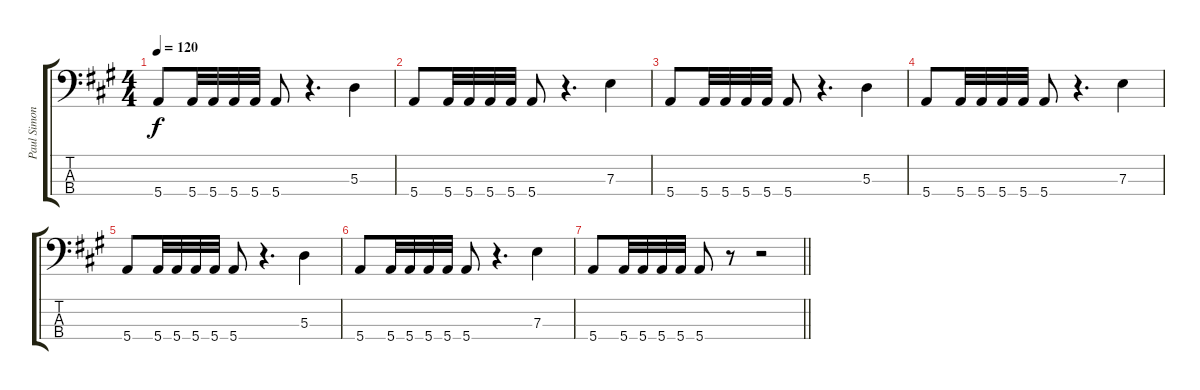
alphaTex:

\track ("Paul Simonon (bass guitar)" "Paul Simon") {instrument electricbassfinger}
\staff {score tabs}
\tuning (G2 D2 A1 E1) {hide}
\ts (4 4)
\tempo 120
\clef f4
\ks a
5.4.8{dy f} 5.4.32 5.4.32 5.4.32 5.4.32 5.4.8 r.4{d} 5.3.4 |
5.4.8 5.4.32 5.4.32 5.4.32 5.4.32 5.4.8 r.4{d} 7.3.4 |
5.4.8 5.4.32 5.4.32 5.4.32 5.4.32 5.4.8 r.4{d} 5.3.4 |
5.4.8 5.4.32 5.4.32 5.4.32 5.4.32 5.4.8 r.4{d} 7.3.4 |
5.4.8 5.4.32 5.4.32 5.4.32 5.4.32 5.4.8 r.4{d} 5.3.4 |
5.4.8 5.4.32 5.4.32 5.4.32 5.4.32 5.4.8 r.4{d} 7.3.4 |
\barLineRight lightlight
5.4.8 5.4.32 5.4.32 5.4.32 5.4.32 5.4.8 r.8 r.2
